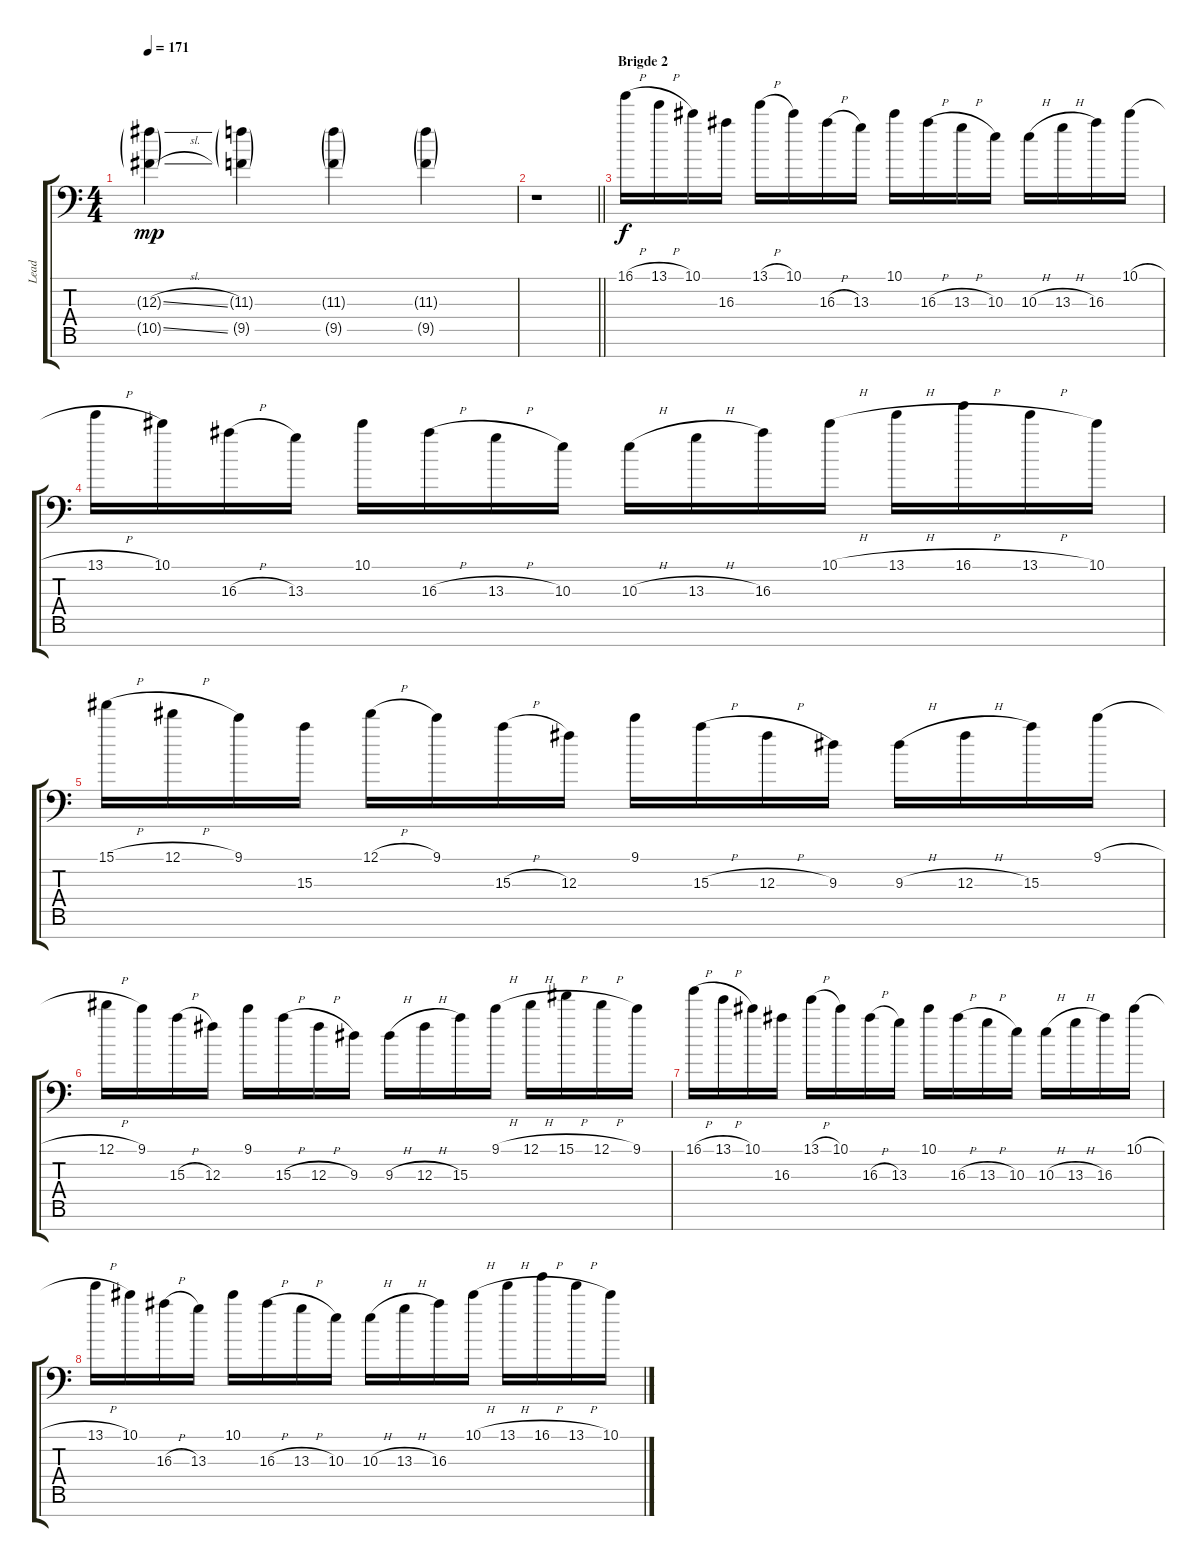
\track ("Lead" "Lead") {instrument distortionguitar}
\staff {score tabs}
\tuning (Eb4 Bb3 Gb3 Db3 Ab2 Eb2 Bb1) {hide}
\ts (4 4)
\tempo 171
\clef f4
\ks c
(12.3{sl g} 10.5{sl g}).4{dy mp} (11.3{g} 9.5{g}).4 (11.3{g} 9.5{g}).4 (11.3{g} 9.5{g}).4 |
\barLineRight lightlight
r.1 |
\section ("" "Brigde 2")
16.1{h}.16{dy f} 13.1{h}.16 10.1.16 16.3.16 13.1{h}.16 10.1.16 16.3{h}.16 13.3.16 10.1.16 16.3{h}.16 13.3{h}.16 10.3.16 10.3{h}.16 13.3{h}.16 16.3.16 10.1{h}.16 |
13.1{h}.16 10.1.16 16.3{h}.16 13.3.16 10.1.16 16.3{h}.16 13.3{h}.16 10.3.16 10.3{h}.16 13.3{h}.16 16.3.16 10.1{h}.16 13.1{h}.16 16.1{h}.16 13.1{h}.16 10.1.16 |
15.1{h}.16 12.1{h}.16 9.1.16 15.3.16 12.1{h}.16 9.1.16 15.3{h}.16 12.3.16 9.1.16 15.3{h}.16 12.3{h}.16 9.3.16 9.3{h}.16 12.3{h}.16 15.3.16 9.1{h}.16 |
12.1{h}.16 9.1.16 15.3{h}.16 12.3.16 9.1.16 15.3{h}.16 12.3{h}.16 9.3.16 9.3{h}.16 12.3{h}.16 15.3.16 9.1{h}.16 12.1{h}.16 15.1{h}.16 12.1{h}.16 9.1.16 |
16.1{h}.16 13.1{h}.16 10.1.16 16.3.16 13.1{h}.16 10.1.16 16.3{h}.16 13.3.16 10.1.16 16.3{h}.16 13.3{h}.16 10.3.16 10.3{h}.16 13.3{h}.16 16.3.16 10.1{h}.16 |
13.1{h}.16 10.1.16 16.3{h}.16 13.3.16 10.1.16 16.3{h}.16 13.3{h}.16 10.3.16 10.3{h}.16 13.3{h}.16 16.3.16 10.1{h}.16 13.1{h}.16 16.1{h}.16 13.1{h}.16 10.1.16
